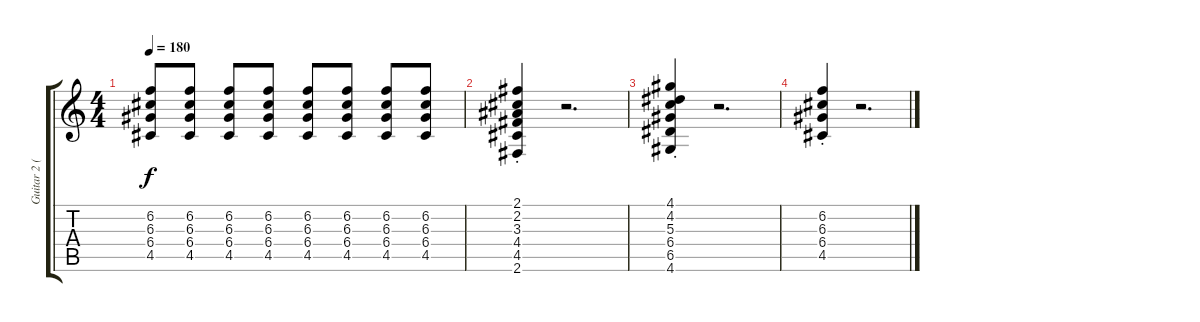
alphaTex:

\track ("Guitar 2 (Distortion)" "Guitar 2 (") {instrument distortionguitar}
\staff {score tabs}
\tuning (E4 B3 G3 D3 A2 E2) {hide}
\ts (4 4)
\tempo 180
\clef g2
\ks c
(6.2 6.3 6.4 4.5).8{dy f} (6.2 6.3 6.4 4.5).8 (6.2 6.3 6.4 4.5).8 (6.2 6.3 6.4 4.5).8 (6.2 6.3 6.4 4.5).8 (6.2 6.3 6.4 4.5).8 (6.2 6.3 6.4 4.5).8 (6.2 6.3 6.4 4.5).8 |
(2.1{st} 2.2{st} 3.3{st} 4.4{st} 4.5{st} 2.6{st}).4 r.2{d} |
(4.1{st} 4.2{st} 5.3{st} 6.4{st} 6.5{st} 4.6{st}).4 r.2{d} |
(6.2{st} 6.3{st} 6.4{st} 4.5{st}).4 r.2{d}
